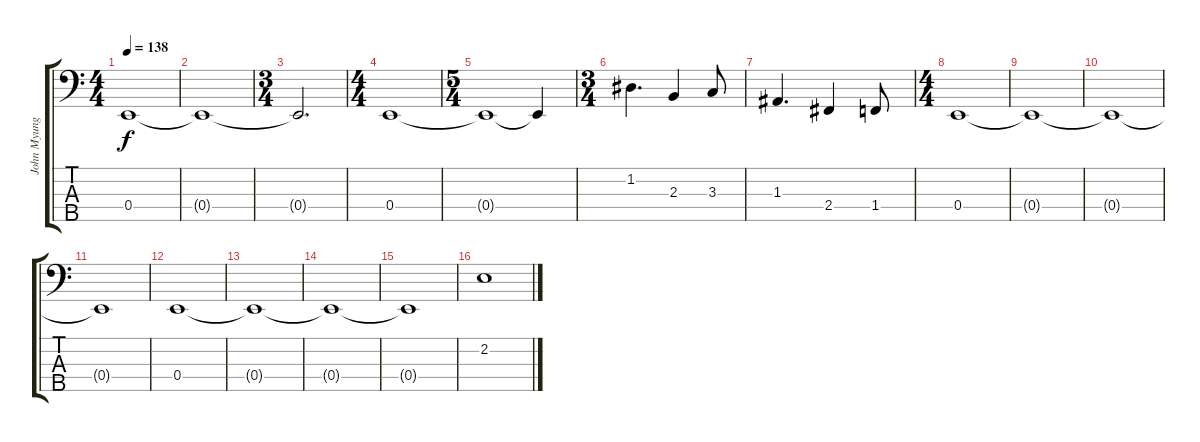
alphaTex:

\track ("John Myung" "John Myung") {instrument electricbassfinger}
\staff {score tabs}
\tuning (G2 D2 A1 E1 B0) {hide}
\ts (4 4)
\tempo 138
\clef f4
\ks c
0.4.1{dy f} |
0.4{t}.1 |
\ts (3 4)
0.4{t}.2{d} |
\ts (4 4)
0.4.1 |
\ts (5 4)
0.4{t}.1 0.4{t}.4 |
\ts (3 4)
1.2.4{d} 2.3.4 3.3.8 |
1.3.4{d} 2.4.4 1.4.8 |
\ts (4 4)
0.4.1 |
0.4{t}.1 |
0.4{t}.1 |
0.4{t}.1 |
0.4.1 |
0.4{t}.1 |
0.4{t}.1 |
0.4{t}.1 |
2.2.1
